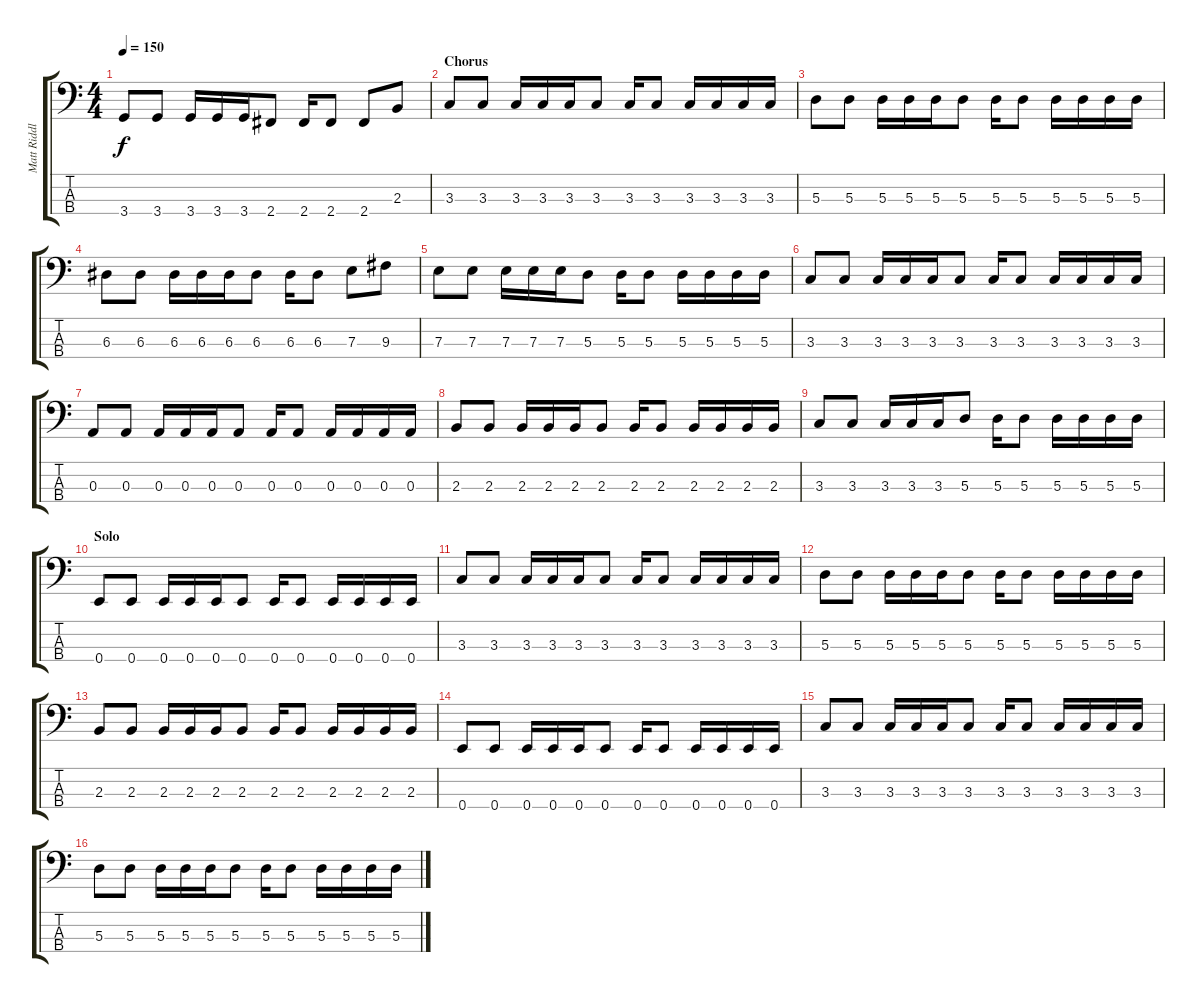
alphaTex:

\track ("Matt Riddle" "Matt Riddl") {instrument electricbassfinger}
\staff {score tabs}
\tuning (G2 D2 A1 E1) {hide}
\ts (4 4)
\tempo 150
\clef f4
\ks c
3.4.8{dy f} 3.4.8 3.4.16 3.4.16 3.4.16 2.4.8 2.4.16 2.4.8 2.4.8 2.3.8 |
\section ("" "Chorus")
3.3.8 3.3.8 3.3.16 3.3.16 3.3.16 3.3.8 3.3.16 3.3.8 3.3.16 3.3.16 3.3.16 3.3.16 |
5.3.8 5.3.8 5.3.16 5.3.16 5.3.16 5.3.8 5.3.16 5.3.8 5.3.16 5.3.16 5.3.16 5.3.16 |
6.3.8 6.3.8 6.3.16 6.3.16 6.3.16 6.3.8 6.3.16 6.3.8 7.3.8 9.3.8 |
7.3.8 7.3.8 7.3.16 7.3.16 7.3.16 5.3.8 5.3.16 5.3.8 5.3.16 5.3.16 5.3.16 5.3.16 |
3.3.8 3.3.8 3.3.16 3.3.16 3.3.16 3.3.8 3.3.16 3.3.8 3.3.16 3.3.16 3.3.16 3.3.16 |
0.3.8 0.3.8 0.3.16 0.3.16 0.3.16 0.3.8 0.3.16 0.3.8 0.3.16 0.3.16 0.3.16 0.3.16 |
2.3.8 2.3.8 2.3.16 2.3.16 2.3.16 2.3.8 2.3.16 2.3.8 2.3.16 2.3.16 2.3.16 2.3.16 |
3.3.8 3.3.8 3.3.16 3.3.16 3.3.16 5.3.8 5.3.16 5.3.8 5.3.16 5.3.16 5.3.16 5.3.16 |
\section ("" "Solo")
0.4.8 0.4.8 0.4.16 0.4.16 0.4.16 0.4.8 0.4.16 0.4.8 0.4.16 0.4.16 0.4.16 0.4.16 |
3.3.8 3.3.8 3.3.16 3.3.16 3.3.16 3.3.8 3.3.16 3.3.8 3.3.16 3.3.16 3.3.16 3.3.16 |
5.3.8 5.3.8 5.3.16 5.3.16 5.3.16 5.3.8 5.3.16 5.3.8 5.3.16 5.3.16 5.3.16 5.3.16 |
2.3.8 2.3.8 2.3.16 2.3.16 2.3.16 2.3.8 2.3.16 2.3.8 2.3.16 2.3.16 2.3.16 2.3.16 |
0.4.8 0.4.8 0.4.16 0.4.16 0.4.16 0.4.8 0.4.16 0.4.8 0.4.16 0.4.16 0.4.16 0.4.16 |
3.3.8 3.3.8 3.3.16 3.3.16 3.3.16 3.3.8 3.3.16 3.3.8 3.3.16 3.3.16 3.3.16 3.3.16 |
5.3.8 5.3.8 5.3.16 5.3.16 5.3.16 5.3.8 5.3.16 5.3.8 5.3.16 5.3.16 5.3.16 5.3.16
